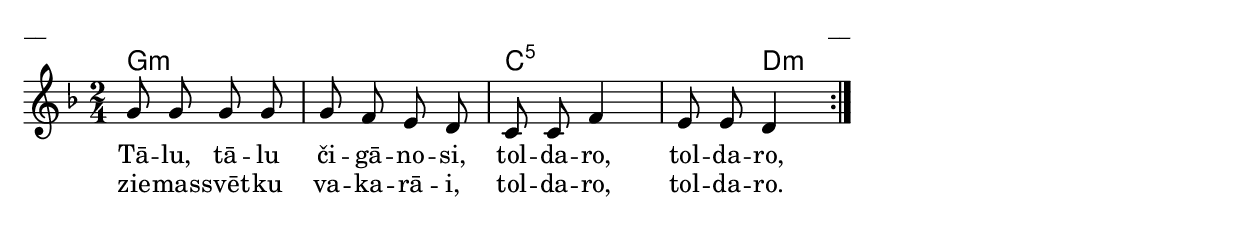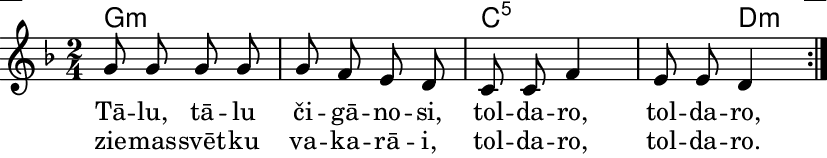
\version "2.13.18"
#(ly:set-option 'crop #t)
\paper {
line-width = 14\cm
left-margin = 0.4\cm
between-system-padding = 0.1\cm
between-system-space = 0.1\cm
}
% AALapas
% Tālu, tālu čigānosi
\layout {
indent = #0
ragged-last = ##f
}


chordsA = \chordmode {
\time 2/4
\repeat volta 2 {
g2:m | g2:m | c2:5 | c4:5 d4:m |
}   
}

%voiceA = \relative c' {
%\clef "treble"
%\key c \major
%\repeat volta 2 {
%\time 2/4
%g'8 g g g |
%g8 g f e |
%d8 d g4 |
%f8 f e4 |
%g8 g g g |
%g8 g f e |
%d8 d g4 |
%f8 f e4 |
%}
%}


%voiceB = \relative c' {
%\clef "treble"
%\key c \major
%\repeat volta 2 {
%\time 2/4
%e8 e e e |
%e8 e d c |
%d8 d e4 |
%d8 d c4 |
%e8 e e e |
%e8 e d c |
%d8 d e4 |
%d8 d c4 |
%}
%}

voiceA = \relative c' {
\clef "treble"
\key d \minor
\time 2/4
\repeat volta 2 {
g'8 g g g |
g8 f e d |
c8 c f4 |
e8 e d4 |
}
}


lyricA = \lyricmode {
Tā -- lu, tā -- lu či -- gā -- no -- si, tol -- da -- ro, tol -- da -- ro,
}

lyricB = \lyricmode {
zie -- mas -- svēt -- ku va -- ka -- rā -- i, tol -- da -- ro, tol -- da -- ro.
}


fullScore = <<
\new ChordNames { 
\set chordChanges = ##t
\chordsA 
}
\new Staff {
<<
\new Voice = "voiceA" { \oneVoice \autoBeamOff \voiceA }
\new Lyrics \lyricsto "voiceA" \lyricA
\new Lyrics \lyricsto "voiceA" \lyricB
>>
}
>>



\score {
\fullScore
\header { piece = "__" opus = "__" }
}
\markup { \with-color #(x11-color 'white) \sans \smaller "__" }
\score {
\unfoldRepeats
\fullScore
\midi {
\context { \Staff \remove "Staff_performer" }
\context { \Voice \consists "Staff_performer" }
}
}


